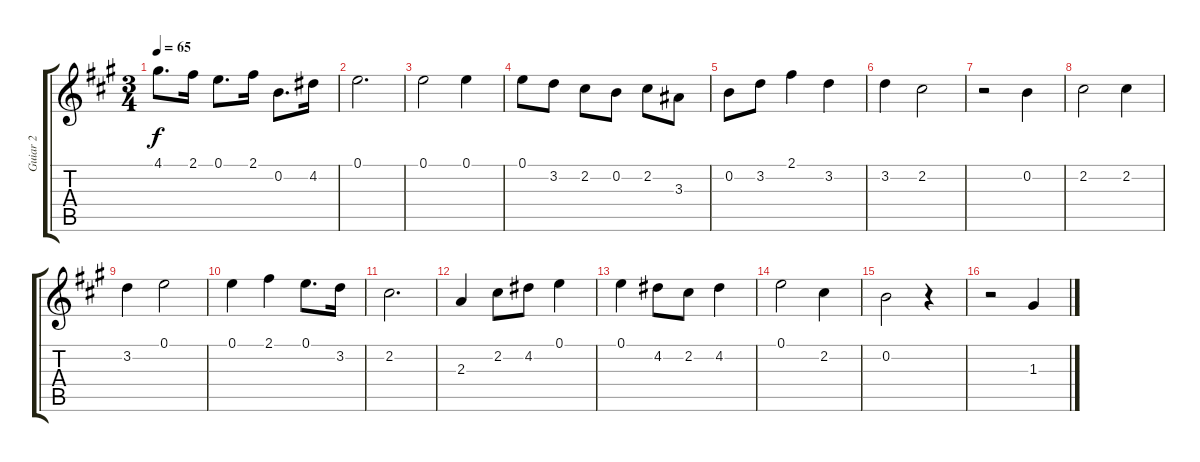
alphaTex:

\track ("Guiar 2" "Guiar 2") {instrument acousticguitarnylon}
\staff {score tabs}
\tuning (E4 B3 G3 D3 A2 E2) {hide}
\ts (3 4)
\tempo 65
\clef g2
\ks a
4.1.8{d dy f} 2.1.16 0.1.8{d} 2.1.16 0.2.8{d} 4.2.16 |
0.1.2{d} |
0.1.2 0.1.4 |
0.1.8 3.2.8 2.2.8 0.2.8 2.2.8{beam Down} 3.3.8{beam Down} |
0.2.8 3.2.8 2.1.4 3.2.4 |
3.2.4 2.2.2 |
r.2 0.2.4 |
2.2.2 2.2.4 |
3.2.4 0.1.2 |
0.1.4 2.1.4 0.1.8{d} 3.2.16 |
2.2.2{d} |
2.3.4 2.2.8 4.2.8 0.1.4 |
0.1.4 4.2.8 2.2.8 4.2.4 |
0.1.2 2.2.4 |
0.2.2 r.4 |
r.2 1.3.4
